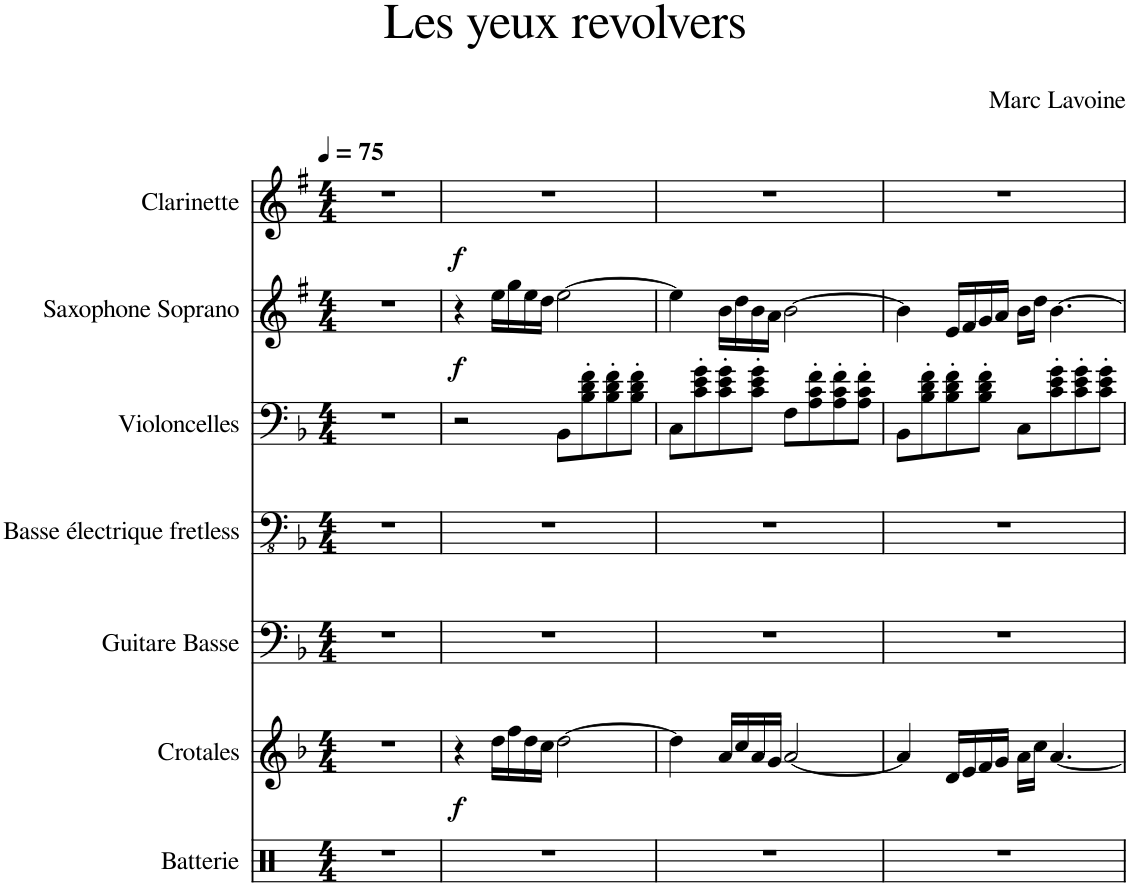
**kern	**kern	**dynam	**kern	**kern	**kern	**kern	**dynam	**kern	**dynam
*part7	*part6	*part6	*part5	*part4	*part3	*part2	*part2	*part1	*part1
*staff7	*staff6	*staff6	*staff5	*staff4	*staff3	*staff2	*staff2	*staff1	*staff1
*I"Batterie	*I"Crotales	*	*I"Guitare Basse	*I"Basse électrique fretless	*I"Violoncelles	*I"Saxophone Soprano	*	*I"Clarinette	*
*I'Batt.	*I'Cro.	*	*I'Guit. B.	*I'B. él. Frtl.	*I'Vcs.	*I'Sax. S.	*	*I'Clar.	*
*clefX	*clefG2	*	*clefF4	*clefFv4	*clefF4	*clefG2	*	*clefG2	*
*	*Trd-14c-24	*	*Trd7c12	*	*	*Trd1c2	*	*Trd1c2	*
*k[]	*k[b-]	*	*k[b-]	*k[b-]	*k[b-]	*k[f#]	*	*k[f#]	*
*M4/4	*M4/4	*	*M4/4	*M4/4	*M4/4	*M4/4	*	*M4/4	*
*MM75	*MM75	*	*MM75	*MM75	*MM75	*MM75	*	*MM75	*
=1	=1	=1	=1	=1	=1	=1	=1	=1	=1
1r	1r	.	1r	1r	1r	1r	.	1r	.
=2	=2	=2	=2	=2	=2	=2	=2	=2	=2
!	!	!LO:DY:b	!	!	!	!	!LO:DY:b	!	!LO:DY:b
1r	4r	f	1r	1r	2r	4r	f	1r	f
.	16dd\LL	.	.	.	.	16ee\LL	.	.	.
.	16ff\	.	.	.	.	16gg\	.	.	.
.	16dd\	.	.	.	.	16ee\	.	.	.
.	16cc\JJ	.	.	.	.	16dd\JJ	.	.	.
.	[2dd\	.	.	.	8BB-\L	[2ee\	.	.	.
.	.	.	.	.	8B-\' 8d\' 8f\'	.	.	.	.
.	.	.	.	.	8B-\' 8d\' 8f\'	.	.	.	.
.	.	.	.	.	8B-\' 8d\' 8f\'J	.	.	.	.
=3	=3	=3	=3	=3	=3	=3	=3	=3	=3
1r	4dd\]	.	1r	1r	8C\L	4ee\]	.	1r	.
.	.	.	.	.	8c\' 8e\' 8g\'	.	.	.	.
.	16a/LL	.	.	.	8c\' 8e\' 8g\'	16b\LL	.	.	.
.	16cc/	.	.	.	.	16dd\	.	.	.
.	16a/	.	.	.	8c\' 8e\' 8g\'J	16b\	.	.	.
.	16g/JJ	.	.	.	.	16a\JJ	.	.	.
.	[2a/	.	.	.	8F\L	[2b\	.	.	.
.	.	.	.	.	8A\' 8c\' 8f\'	.	.	.	.
.	.	.	.	.	8A\' 8c\' 8f\'	.	.	.	.
.	.	.	.	.	8A\' 8c\' 8f\'J	.	.	.	.
=4	=4	=4	=4	=4	=4	=4	=4	=4	=4
1r	4a/]	.	1r	1r	8BB-\L	4b\]	.	1r	.
.	.	.	.	.	8B-\' 8d\' 8f\'	.	.	.	.
.	16d/LL	.	.	.	8B-\' 8d\' 8f\'	16e/LL	.	.	.
.	16e/	.	.	.	.	16f#/	.	.	.
.	16f/	.	.	.	8B-\' 8d\' 8f\'J	16g/	.	.	.
.	16g/JJ	.	.	.	.	16a/JJ	.	.	.
.	16a\LL	.	.	.	8C\L	16b\LL	.	.	.
.	16cc\JJ	.	.	.	.	16dd\JJ	.	.	.
.	[4.a/	.	.	.	8c\' 8e\' 8g\'	[4.b\	.	.	.
.	.	.	.	.	8c\' 8e\' 8g\'	.	.	.	.
.	.	.	.	.	8c\' 8e\' 8g\'J	.	.	.	.
=	=	=	=	=	=	=	=	=	=
*-	*-	*-	*-	*-	*-	*-	*-	*-	*-
